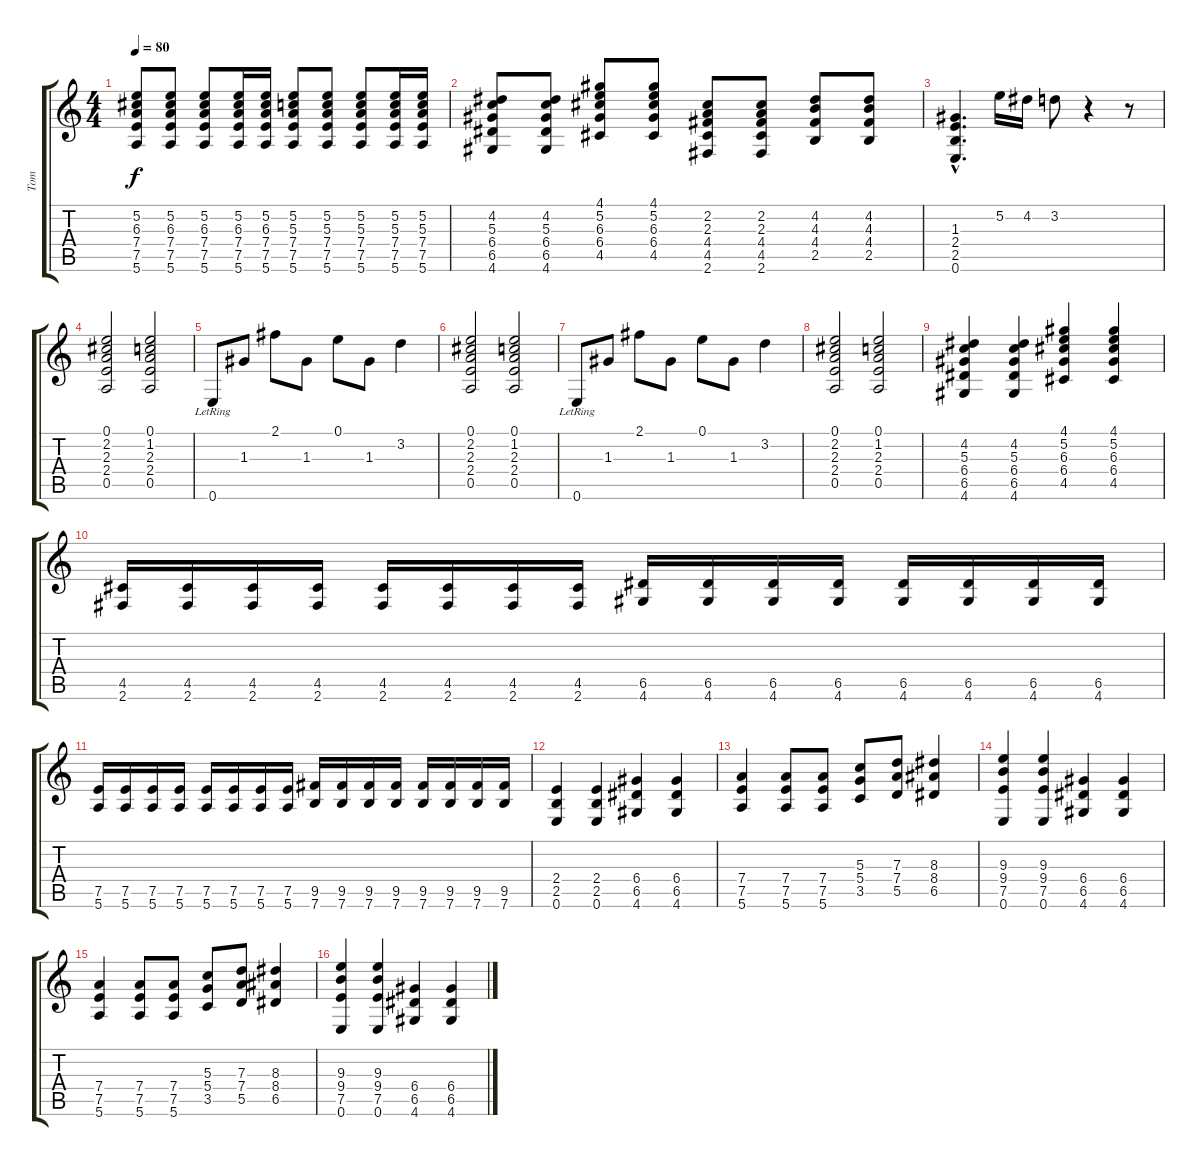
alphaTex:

\track ("Tom" "Tom") {instrument acousticguitarsteel}
\staff {score tabs}
\tuning (E4 B3 G3 D3 A2 E2) {hide}
\ts (4 4)
\tempo 80
\clef g2
\ks c
(5.2 6.3 7.4 7.5 5.6).8{dy f} (5.2 6.3 7.4 7.5 5.6).8 (5.2 6.3 7.4 7.5 5.6).8 (5.2 6.3 7.4 7.5 5.6).16 (5.2 6.3 7.4 7.5 5.6).16 (5.2 5.3 7.4 7.5 5.6).8 (5.2 5.3 7.4 7.5 5.6).8 (5.2 5.3 7.4 7.5 5.6).8 (5.2 5.3 7.4 7.5 5.6).16 (5.2 5.3 7.4 7.5 5.6).16 |
(4.2 5.3 6.4 6.5 4.6).8 (4.2 5.3 6.4 6.5 4.6).8 (4.1 5.2 6.3 6.4 4.5).8 (4.1 5.2 6.3 6.4 4.5).8 (2.2 2.3 4.4 4.5 2.6).8 (2.2 2.3 4.4 4.5 2.6).8 (4.2 4.3 4.4 2.5).8 (4.2 4.3 4.4 2.5).8 |
(1.3{hac} 2.4{hac} 2.5{hac} 0.6{hac}).4{d} 5.2.16 4.2.16 3.2.8 r.4 r.8 |
(0.1 2.2 2.3 2.4 0.5).2 (0.1 1.2 2.3 2.4 0.5).2 |
0.6{lr}.8 1.3.8 2.1.8 1.3.8 0.1.8 1.3.8 3.2.4 |
(0.1 2.2 2.3 2.4 0.5).2 (0.1 1.2 2.3 2.4 0.5).2 |
0.6{lr}.8 1.3.8 2.1.8 1.3.8 0.1.8 1.3.8 3.2.4 |
(0.1 2.2 2.3 2.4 0.5).2 (0.1 1.2 2.3 2.4 0.5).2 |
(4.2 5.3 6.4 6.5 4.6).4 (4.2 5.3 6.4 6.5 4.6).4 (4.1 5.2 6.3 6.4 4.5).4 (4.1 5.2 6.3 6.4 4.5).4 |
(4.5 2.6).16{instrument electricguitarmuted} (4.5 2.6).16 (4.5 2.6).16 (4.5 2.6).16 (4.5 2.6).16 (4.5 2.6).16 (4.5 2.6).16 (4.5 2.6).16 (6.5 4.6).16 (6.5 4.6).16 (6.5 4.6).16 (6.5 4.6).16 (6.5 4.6).16 (6.5 4.6).16 (6.5 4.6).16 (6.5 4.6).16 |
(7.5 5.6).16 (7.5 5.6).16 (7.5 5.6).16 (7.5 5.6).16 (7.5 5.6).16 (7.5 5.6).16 (7.5 5.6).16 (7.5 5.6).16 (9.5 7.6).16 (9.5 7.6).16 (9.5 7.6).16 (9.5 7.6).16 (9.5 7.6).16 (9.5 7.6).16 (9.5 7.6).16 (9.5 7.6).16 |
(2.4 2.5 0.6).4{instrument acousticguitarsteel} (2.4 2.5 0.6).4 (6.4 6.5 4.6).4 (6.4 6.5 4.6).4 |
(7.4 7.5 5.6).4 (7.4 7.5 5.6).8 (7.4 7.5 5.6).8 (5.3 5.4 3.5).8 (7.3 7.4 5.5).8 (8.3 8.4 6.5).4 |
(9.3 9.4 7.5 0.6).4 (9.3 9.4 7.5 0.6).4 (6.4 6.5 4.6).4 (6.4 6.5 4.6).4 |
(7.4 7.5 5.6).4 (7.4 7.5 5.6).8 (7.4 7.5 5.6).8 (5.3 5.4 3.5).8 (7.3 7.4 5.5).8 (8.3 8.4 6.5).4 |
(9.3 9.4 7.5 0.6).4 (9.3 9.4 7.5 0.6).4 (6.4 6.5 4.6).4 (6.4 6.5 4.6).4
